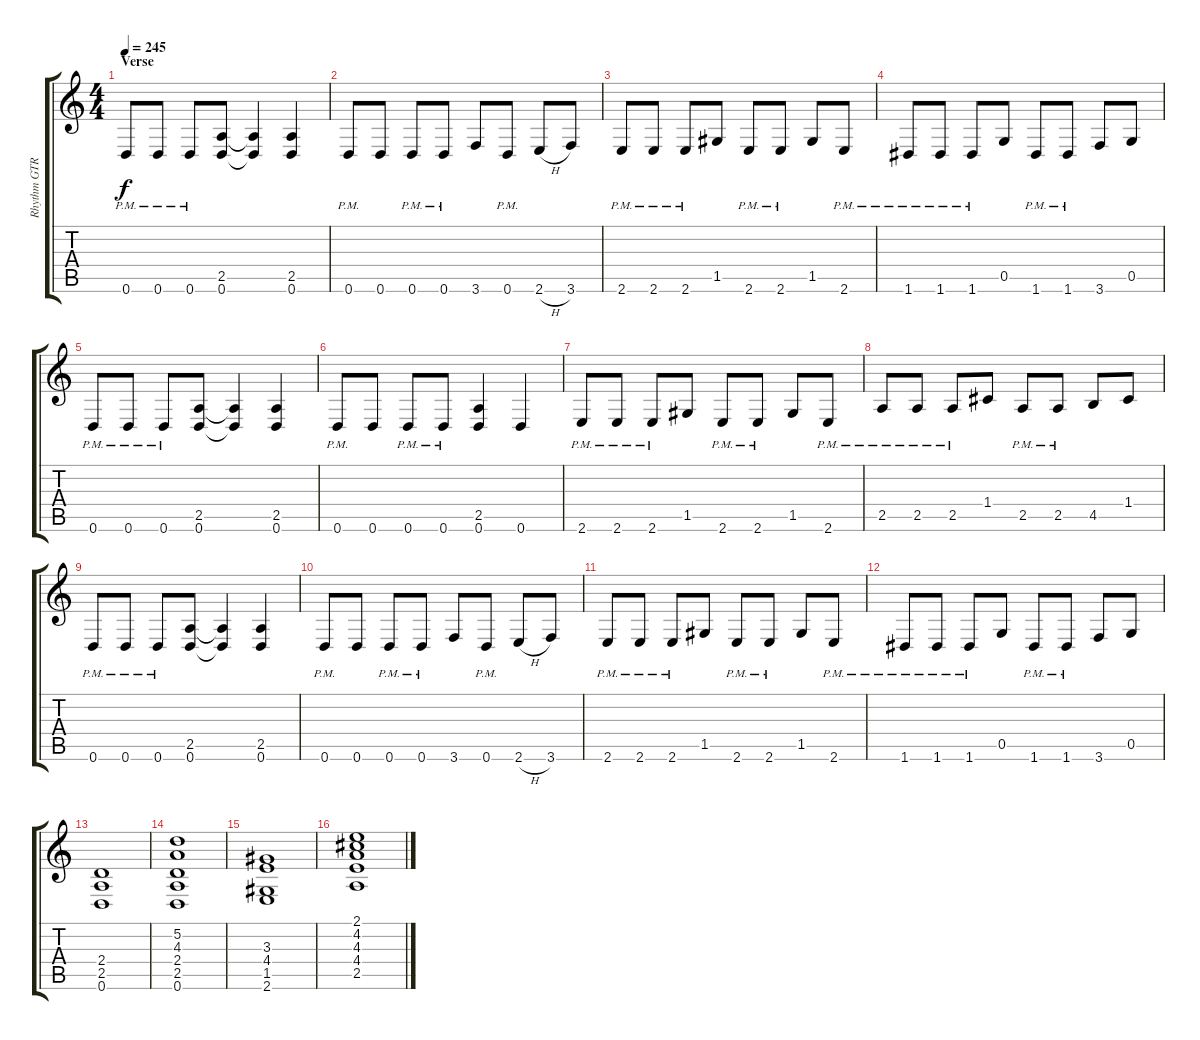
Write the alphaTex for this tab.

\track ("Rhythm GTR 1" "Rhythm GTR") {instrument overdrivenguitar}
\staff {score tabs}
\tuning (D4 A3 F3 C3 G2 D2) {hide}
\ts (4 4)
\section ("" "Verse")
\tempo 245
\clef g2
\ks aminor
0.6{pm}.8{dy f} 0.6{pm}.8 0.6{pm}.8 (2.5 0.6).8 (2.5{t} 0.6{t}).4 (2.5 0.6).4 |
0.6{pm}.8 0.6.8 0.6{pm}.8 0.6{pm}.8 3.6.8 0.6{pm}.8 2.6{h}.8 3.6.8 |
2.6{pm}.8 2.6{pm}.8 2.6{pm}.8 1.5.8 2.6{pm}.8 2.6{pm}.8 1.5.8 2.6{pm}.8 |
1.6{pm}.8 1.6{pm}.8 1.6{pm}.8 0.5.8 1.6{pm}.8 1.6{pm}.8 3.6.8 0.5.8 |
0.6{pm}.8 0.6{pm}.8 0.6{pm}.8 (2.5 0.6).8 (2.5{t} 0.6{t}).4 (2.5 0.6).4 |
0.6{pm}.8 0.6.8 0.6{pm}.8 0.6{pm}.8 (2.5 0.6).4 0.6.4 |
2.6{pm}.8 2.6{pm}.8 2.6{pm}.8 1.5.8 2.6{pm}.8 2.6{pm}.8 1.5.8 2.6{pm}.8 |
2.5{pm}.8 2.5{pm}.8 2.5{pm}.8 1.4.8 2.5{pm}.8 2.5{pm}.8 4.5.8 1.4.8 |
0.6{pm}.8 0.6{pm}.8 0.6{pm}.8 (2.5 0.6).8 (2.5{t} 0.6{t}).4 (2.5 0.6).4 |
0.6{pm}.8 0.6.8 0.6{pm}.8 0.6{pm}.8 3.6.8 0.6{pm}.8 2.6{h}.8 3.6.8 |
2.6{pm}.8 2.6{pm}.8 2.6{pm}.8 1.5.8 2.6{pm}.8 2.6{pm}.8 1.5.8 2.6{pm}.8 |
1.6{pm}.8 1.6{pm}.8 1.6{pm}.8 0.5.8 1.6{pm}.8 1.6{pm}.8 3.6.8 0.5.8 |
(2.4 2.5 0.6).1 |
(5.2 4.3 2.4 2.5 0.6).1 |
(3.3 4.4 1.5 2.6).1 |
(2.1 4.2 4.3 4.4 2.5).1
